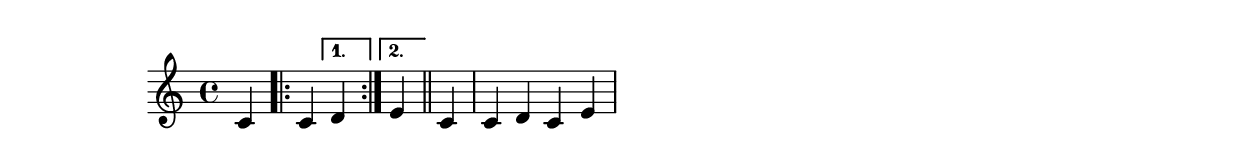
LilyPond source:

\version "2.7.13"

\header { texidoc = "Volta repeats may be unfolded through the music
    function @code{\unfoldRepeats}."

}

nots = \relative c'   {
    c4 \repeat volta 2 c4 \alternative { d e  }
}
\layout {raggedright = ##t} 

\context Voice {
    \nots
    \bar "||"
    \unfoldRepeats \nots
}

